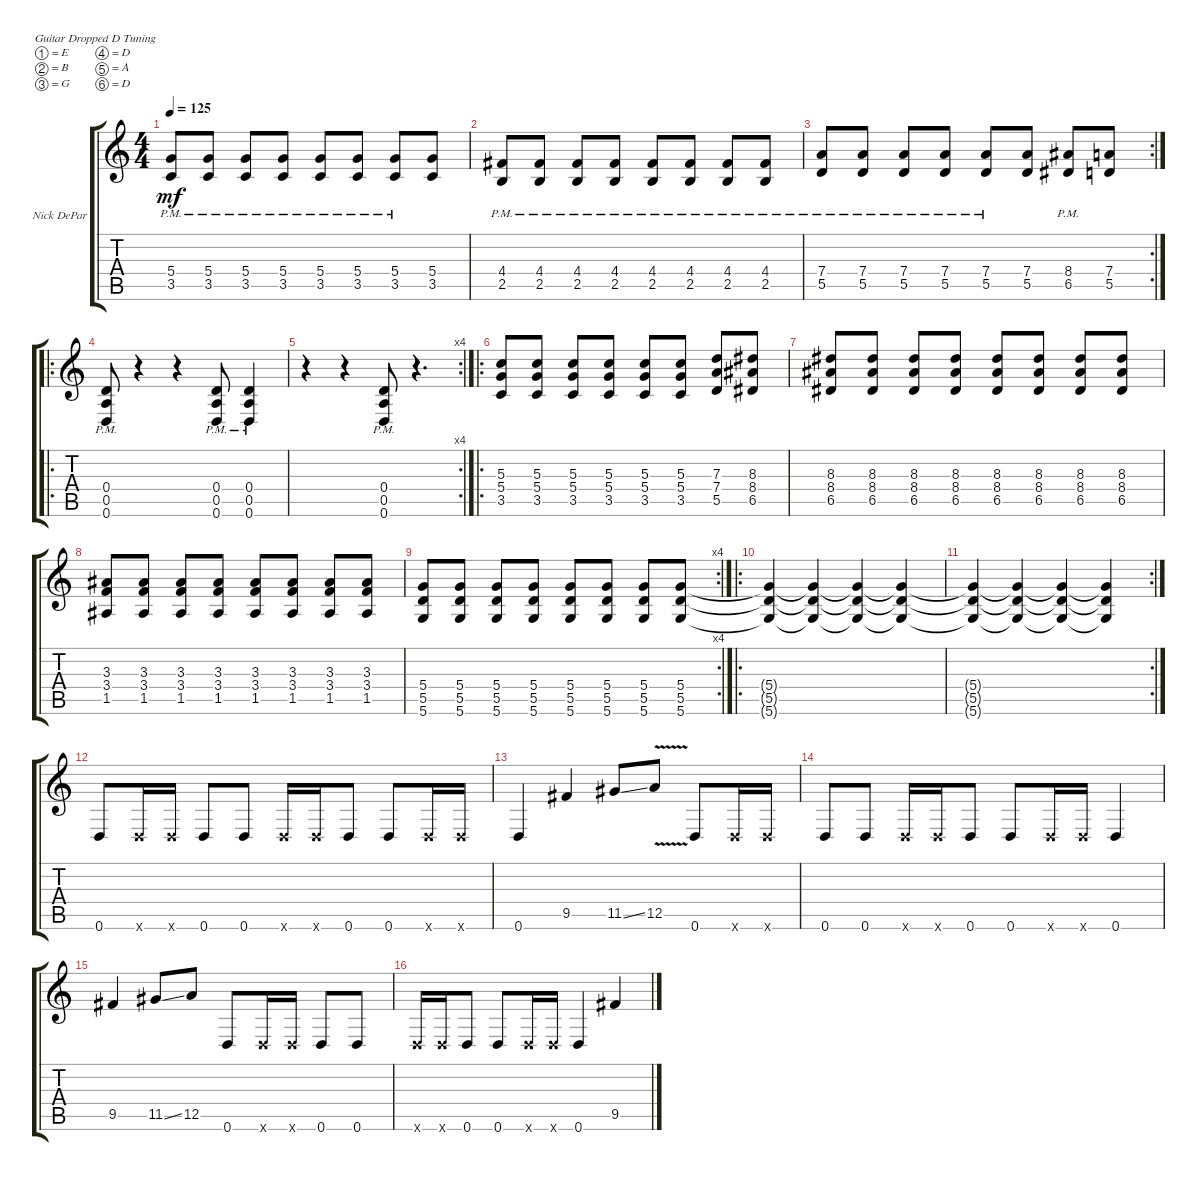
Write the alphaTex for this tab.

\defaultSystemsLayout 4
\bracketExtendMode groupsimilarinstruments
\firstSystemTrackNameOrientation horizontal
\otherSystemsTrackNameOrientation horizontal
\track ("Nick DePartee" "Nick DePar") {instrument distortionguitar}
\staff {score tabs}
\tuning (E4 B3 G3 D3 A2 D2)
\ts (4 4)
\tempo 125
\clef g2
\ks c
(3.5{pm} 5.4).8{dy mf} (3.5{pm} 5.4).8 (3.5{pm} 5.4).8 (3.5{pm} 5.4).8 (3.5{pm} 5.4).8 (3.5{pm} 5.4).8 (3.5{pm} 5.4).8 (3.5 5.4).8 |
(2.5{pm} 4.4).8 (2.5{pm} 4.4).8 (2.5{pm} 4.4).8 (2.5{pm} 4.4).8 (2.5{pm} 4.4).8 (2.5{pm} 4.4).8 (2.5{pm} 4.4).8 (2.5{pm} 4.4).8 |
\rc 2
(5.5{pm} 7.4).8 (5.5{pm} 7.4).8 (5.5{pm} 7.4).8 (5.5{pm} 7.4).8 (5.5{pm} 7.4).8 (5.5 7.4).8 (6.5{pm} 8.4).8 (5.5 7.4).8 |
\ro
(0.6{pm} 0.5{pm} 0.4{pm}).8 r.4 r.4 (0.5{pm} 0.4{pm} 0.6{pm}).8 (0.6{pm} 0.5{pm} 0.4{pm}).4 |
\rc 4
r.4 r.4 (0.5{pm} 0.4{pm} 0.6{pm}).8 r.4{d} |
\ro
(3.5 5.4 5.3).8 (3.5 5.4 5.3).8 (3.5 5.4 5.3).8 (3.5 5.4 5.3).8 (3.5 5.4 5.3).8 (3.5 5.4 5.3).8 (5.5 7.4 7.3).8 (6.5 8.3 8.4).8 |
(6.5 8.3 8.4).8 (6.5 8.3 8.4).8 (6.5 8.3 8.4).8 (6.5 8.3 8.4).8 (6.5 8.3 8.4).8 (6.5 8.3 8.4).8 (6.5 8.3 8.4).8 (6.5 8.3 8.4).8 |
(1.5 3.4 3.3).8 (1.5 3.4 3.3).8 (1.5 3.4 3.3).8 (1.5 3.4 3.3).8 (1.5 3.4 3.3).8 (1.5 3.4 3.3).8 (1.5 3.4 3.3).8 (1.5 3.4 3.3).8 |
\rc 4
(5.5 5.4 5.6).8 (5.5 5.4 5.6).8 (5.5 5.4 5.6).8 (5.5 5.4 5.6).8 (5.5 5.4 5.6).8 (5.5 5.4 5.6).8 (5.5 5.4 5.6).8 (5.5 5.4 5.6).8 |
\ro
(5.5{t} 5.4{t} 5.6{t}).4 (5.5{t} 5.4{t} 5.6{t}).4 (5.5{t} 5.4{t} 5.6{t}).4 (5.5{t} 5.4{t} 5.6{t}).4 |
\rc 2
(5.5{t} 5.4{t} 5.6{t}).4 (5.5{t} 5.4{t} 5.6{t}).4 (5.5{t} 5.4{t} 5.6{t}).4 (5.5{t} 5.4{t} 5.6{t}).4 |
0.6.8 0.6{x}.16 0.6{x}.16 0.6.8 0.6.8 0.6{x}.16 0.6{x}.16 0.6.8 0.6.8 0.6{x}.16 0.6{x}.16 |
0.6.4 9.5.4 11.5{ss}.8 12.5{v}.8 0.6.8 0.6{x}.16 0.6{x}.16 |
0.6.8 0.6.8 0.6{x}.16 0.6{x}.16 0.6.8 0.6.8 0.6{x}.16 0.6{x}.16 0.6.4 |
9.5.4 11.5{ss}.8 12.5.8 0.6.8 0.6{x}.16 0.6{x}.16 0.6.8 0.6.8 |
0.6{x}.16 0.6{x}.16 0.6.8 0.6.8 0.6{x}.16 0.6{x}.16 0.6.4 9.5.4
